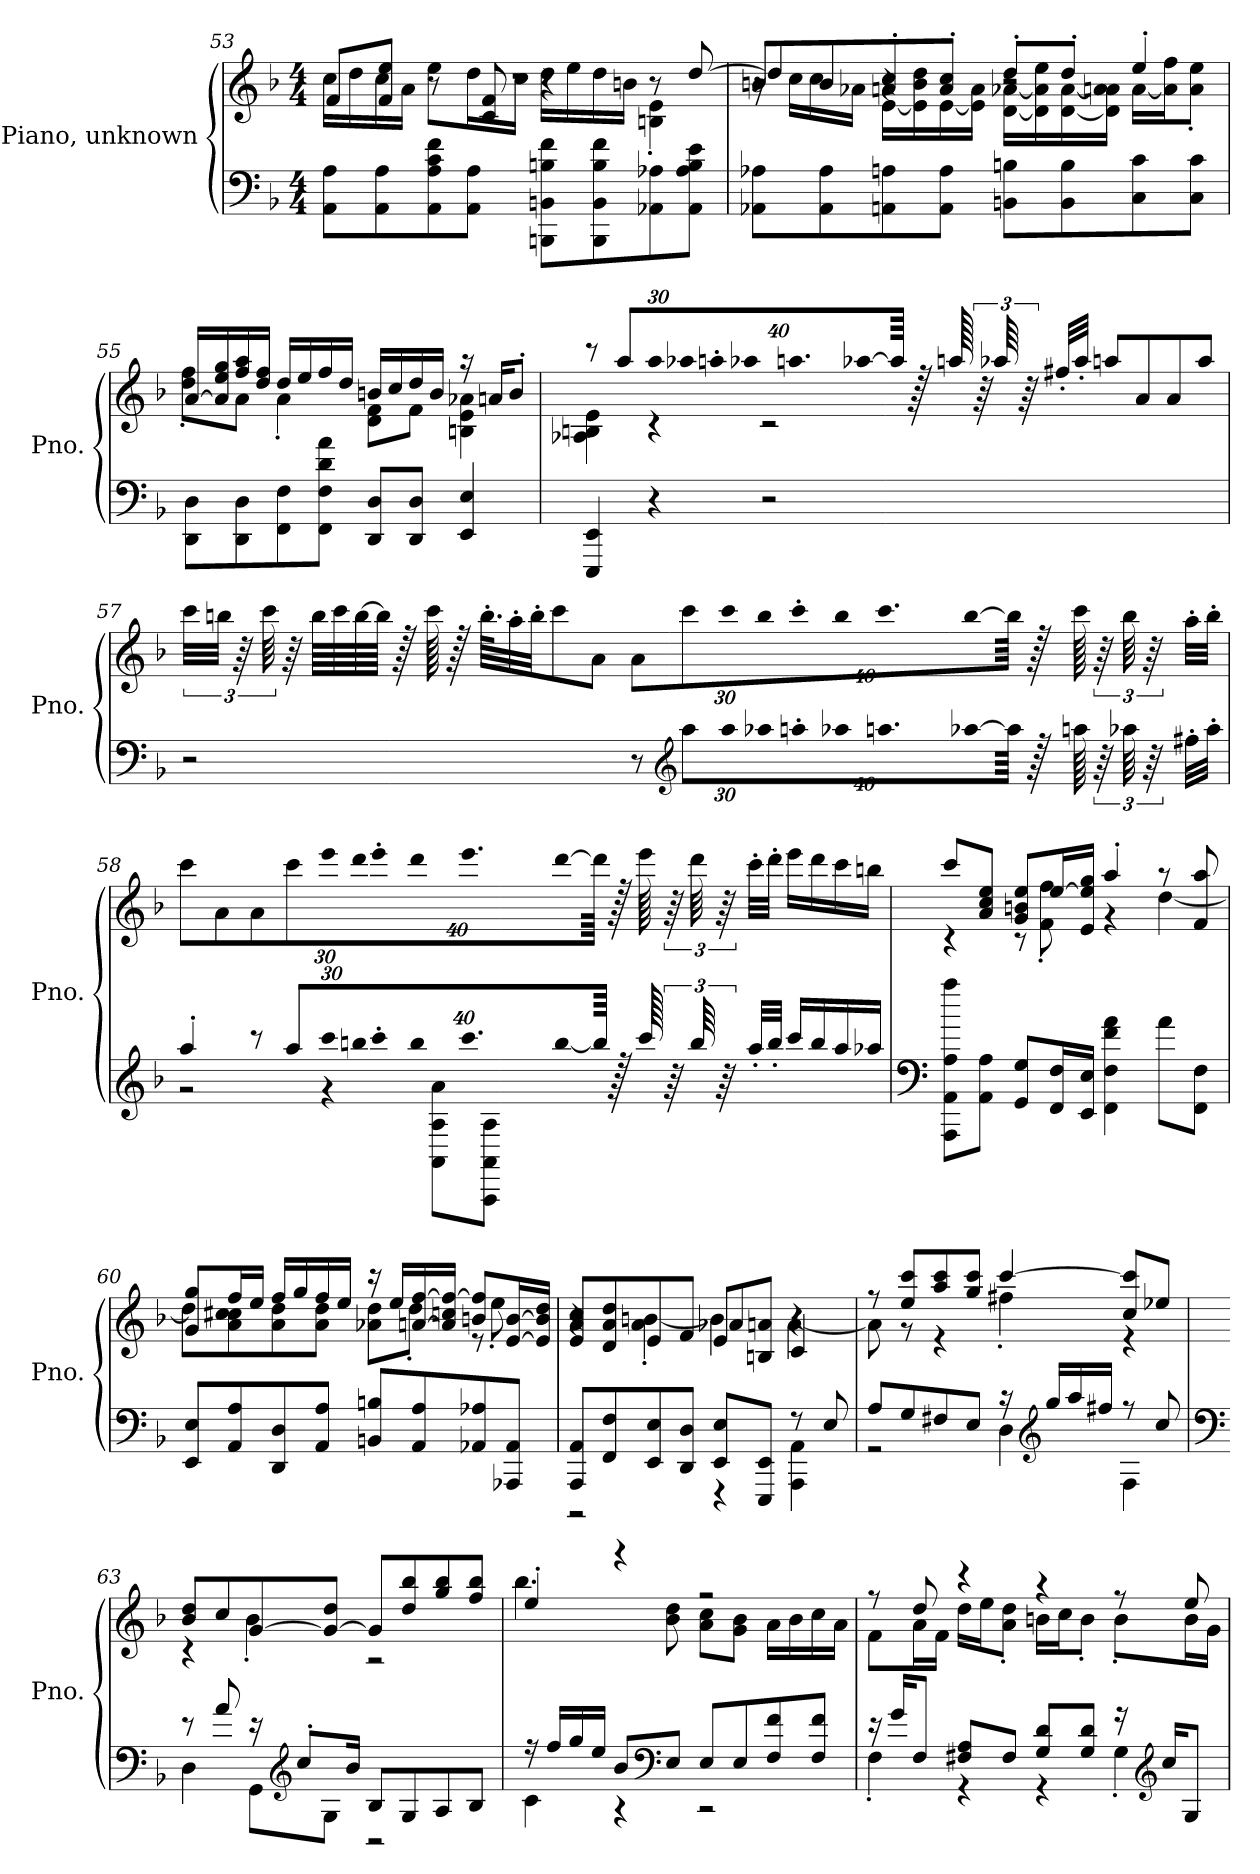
**kern	**kern
*part1	*part1
*staff2	*staff1
*I"Piano, unknown	*
*I'Pno.	*
!!LO:LB:g=z
*clefF4	*clefG2
*k[b-]	*k[b-]
*M4/4	*M4/4
=53	=53
*	*^
*	*	*^
8AA\ 8A\L	1r	16cc\LL	8f/L
.	.	16dd\	.
8AA\ 8A\	.	16cc\	8f/ 8ee/J
.	.	16a\JJ	.
8AA\ 8A\ 8c\ 8f\	.	8ee\L	8r
8AA\ 8A\J	.	16dd\L	8c/ 8f/
.	.	16cc\JJ	.
8BBBn\ 8BBn\ 8Bn\ 8f\L	.	16dd\LL	4r
.	.	16ee\	.
8BBB\ 8BB\ 8B\ 8f\	.	16dd\	.
.	.	16bn\JJ	.
8AA-X\ 8A-X\	.	4Bn\' 4e\'	8r
8AA-\ 8A-\ 8B\ 8e\J	.	.	[8dd/
=54	=54	=54	=54
8AA-X\ 8A-X\L	8bn/L	16r	4dd/]
.	.	16cc\LL	.
8AA-\ 8A-\	8b/	16cc\	.
.	.	16a-X\JJ	.
8AAn\ 8An\	8an/' 8cc/'	[16e\LL	4r
.	.	16e\] 16b\ 16dd\	.
8AA\ 8A\J	8a/' 8cc/'J	[16e\	.
.	.	16e\] 16a\JJ	.
8BBn\ 8Bn\L	2r	[16d\ [16a-X\LL	8dd'/L
.	.	16d\] 16a-\] 16ee\	.
8BB\ 8B\	.	[16d\ [16a-\	8dd'/J
.	.	16d\] 16a-\] 16an\JJ	.
8C\ 8c\	.	[16a\LL	4ee'/
.	.	16a\] 16ff\J	.
8C\ 8c\J	.	8a\' 8ee\'J	.
*	*	*v	*v
!!LO:LB:g=z
=55	=55	=55
8DD\ 8D\L	[16a/LL	8dd\' 8ff\'L
.	16a/] 16ee/ 16gg/	.
8DD\ 8D\	16ff/ 16aa/	8a\J
.	16dd/ 16ff/JJ	.
8FF\ 8F\	16dd/LL	4a'\
.	16ee/	.
8FF\ 8F\ 8d\ 8a\J	16ff/	.
.	16dd/JJ	.
8DD/ 8D/L	16bn/LL	8d\ 8f\L
.	16cc/	.
8DD/ 8D/J	16dd/	8f\J
.	16b/JJ	.
4EE/ 4E/	16r	4Bn\ 4e\ 4a-X\
.	16an/KL	.
.	8b'/J	.
!!LO:LB:g=z	!!
=56	=56	=56
4EEE/ 4EE/	8r	4A-X\ 4Bn\ 4e\
.	8aa/L	.
*	*Xbrackettup	*
!	!LO:N:vis=64	!
4r	960%17aa/KLL	4r
!	!LO:N:vis=32	!
.	640%23aa-X/	.
!	!LO:N:vis=64	!
.	960%17aan'/L	.
!	!LO:N:vis=64	!
.	960%17aa-X/	.
!	!LO:N:vis=64.	!
.	640%17aan/	.
.	1920ryy	.
!	!LO:N:vis=256	!
.	[1920%17aa-X/K	.
.	64aa-/JJJJ]	.
.	128r	.
.	128aan/	.
*	*brackettup	*
.	96r	.
.	96aa-X/	.
.	96r	.
.	32ff#X'/LLL	.
.	32aa-'/JJJ	.
2r	8aan/L	2r
.	8a/	.
.	8a/	.
.	8aa/J	.
*	*v	*v
!!LO:LB:g=z
=57	=57
2r	48ccc\LLL
.	48bbn\JJJ
.	96r
.	96ccc\
.	64r
.	64bb\LLLL
.	64ccc\
.	[64bb\
.	64bb\JJJJ]
.	128r
.	128ccc\
.	128r
.	64.bb'\KLLL
.	32aa'\
.	32bb'\JJ
.	8ccc\
.	8a\J
8r	8a\L
*clefG2	*
8aa\L	8ccc\
*Xbrackettup	*
!LO:N:vis=64	!
*	*Xbrackettup
!	!LO:N:vis=64
960%17aa\KLL	960%17ccc\KLL
!LO:N:vis=32	!LO:N:vis=32
640%23aa-X\	640%23bb\
!LO:N:vis=64	!LO:N:vis=64
960%17aan'\L	960%17ccc'\L
!LO:N:vis=64	!LO:N:vis=64
960%17aa-X\	960%17bb\
!LO:N:vis=64.	!LO:N:vis=64.
640%17aan\	640%17ccc\
1920ryy	1920ryy
!LO:N:vis=256	!LO:N:vis=256
[1920%17aa-X\K	[1920%17bb\K
64aa-\JJJJ]	64bb\JJJJ]
128r	128r
128aan\	128ccc\
*brackettup	*brackettup
96r	96r
96aa-X\	96bb\
96r	96r
32ff#X'\LLL	32aa'\LLL
32aa-'\JJJ	32bb'\JJJ
!!LO:LB:g=z
=58	=58
*^	*
4aa'/	2r	8ccc\L
.	.	8a\
8r	.	8a\
8aa/L	.	8ccc\
*Xbrackettup	*	*
!LO:N:vis=64	!	!
*	*	*Xbrackettup
!	!	!LO:N:vis=64
960%17ccc/KLL	4r	960%17eee\KLL
!LO:N:vis=32	!	!LO:N:vis=32
640%23bbn/	.	640%23ddd\
!LO:N:vis=64	!	!LO:N:vis=64
960%17ccc'/L	.	960%17eee'\L
!LO:N:vis=64	!	!LO:N:vis=64
960%17bb/	.	960%17ddd\
!LO:N:vis=64.	!	!LO:N:vis=64.
640%17ccc/	.	640%17eee\
1920ryy	.	1920ryy
!LO:N:vis=256	!	!LO:N:vis=256
[1920%17bb/K	.	[1920%17ddd\K
64bb/JJJJ]	.	64ddd\JJJJ]
128r	.	128r
128ccc/	.	128eee\
*brackettup	*	*brackettup
96r	.	96r
96bb/	.	96ddd\
96r	.	96r
32aa'/LLL	.	32ccc'\LLL
32bb'/JJJ	.	32ddd'\JJJ
16ccc/LL	8AA\ 8A\ 8a\L	16eee\LL
16bb/	.	16ddd\
16aa/	8AAA\ 8AA\ 8A\J	16ccc\
16aa-X/JJ	.	16bbn\JJ
*v	*v	*
=59	=59
*clefF4	*
*	*^
8AAA\ 8AA\ 8A\ 8aa\L	8ccc/L	4r
8AA\ 8A\J	8a/ 8cc/ 8ee/J	.
8GG/ 8G/L	8g/ 8bn/ 8ee/L	8r
16FF/ 16F/L	[16ee/L	8f\' 8ff\'
16EE/ 16E/JJ	16e/ 16ee/] 16gg/JJ	.
4FF\ 4F\ 4f\ 4a\	4aa'/	4r
8a\L	8r	[4dd\
8FF\ 8F\J	8f/ 8aa/	.
!!LO:PB:g=z	!!
=60	=60	=60
8EE/ 8E/L	8g/ 8gg/L	8dd\L]
8AA/ 8A/	16ff/L	8a\ 8cc\ 8cc#X\
.	16ee/JJ	.
8DD/ 8D/	16ff/LL	8a\ 8dd\
.	16gg/	.
8AA/ 8A/J	16ff/	8a\ 8dd\J
.	16ee/JJ	.
8BBn/ 8Bn/L	16r	8a-X\ 8dd\L
.	16ee/LL	.
8AA/ 8A/	[16an/ [16ff/	8dd'\J
.	16a/] 16ccn/ 16ff/_JJ	.
8AA-X/ 8A-X/	8bn/ 8ff/]L	8r
8AAA-X/ 8AA-/J	[16e/ [16b/L	8ee'\
.	16e/] 16b/] 16dd/JJ	.
=61	=61	=61
*^	*	*^
8AAA/ 8AA/L	2r	8e/ 8a/ 8cc/L	4r	2r
8FF/ 8F/	.	8d/ 8a/ 8dd/	.	.
8EE/ 8E/	.	8e/	4a\' [4bn\'	.
8DD/ 8D/J	.	8f/J	.	.
8EE/ 8E/L	4r	8e/L	4b\]	4a-X/
8EEE/ 8EE/J	.	8Bn/ 8an/J	.	.
8r	4AAA\ 4AA\	4c/	[4a\	4r
8E/	.	.	.	.
*	*	*	*v	*v
!!LO:LB:g=z
=62	=62	=62	=62
8A/L	2r	8r	8a\]
8G/	.	8ee/ 8ccc/L	8r
8F#X/	.	8aa/ 8ccc/	4r
8E/J	.	8gg/ 8ccc/J	.
16r	4D\	[4ccc/	4ff#X'\
*clefG2	*	*	*
16gg/LL	.	.	.
16aa/	.	.	.
16ff#X/JJ	.	.	.
8r	4F#\	8cc/ 8ccc/]L	4r
8cc/	.	8ee-X/J	.
=63	=63	=63	=63
*clefF4	*	*	*
8r	4D\	8b-/ 8dd/L	4r
8a/	.	8cc/	.
16r	8GG\L	[8g/	4b-'\
*clefG2	*	*	*
8cc'/L	.	.	.
.	8G\J	8g/_ 8dd/J	.
16b-/Jk	.	.	.
8B-/L	2r	8g/L]	2r
8G/	.	8dd/ 8bb-/	.
8A/	.	8gg/ 8bb-/	.
8B-/J	.	8ff/ 8bb-/J	.
=64	=64	=64	=64
16r	4c\	4ee'/	4.bb-\
16ff/LL	.	.	.
16gg/	.	.	.
16ee/JJ	.	.	.
8b-/L	4r	4r	.
*clefF4	*	*	*
8E/J	.	.	8b-\ 8dd\
8E/L	2r	2r	8a\ 8cc\L
8E/	.	.	8g\ 8b-\J
8F/ 8f/	.	.	16a\LL
.	.	.	16b-\
8F/ 8f/J	.	.	16cc\
.	.	.	16a\JJ
!!LO:LB:g=z	!!
=65	=65	=65	=65
16r	4F'\	8r	8f\L
16g/KL	.	.	.
8F/J	.	8dd/	16a\L
.	.	.	16f\JJ
8F#X/ 8A/L	4r	4r	16dd\LL
.	.	.	16ee\J
8F#/J	.	.	8a\' 8dd\'J
8G/ 8d/L	4r	4r	16bn\LL
.	.	.	16cc\J
8G/ 8d/J	.	.	8b'\J
16r	4G'\	8r	8b'\L
*clefG2	*	*	*
16cc/KL	.	.	.
8G/J	.	8ee/	16b\L
.	.	.	16g\JJ
*v	*v	*	*
*	*v	*v
=	=
*-	*-
